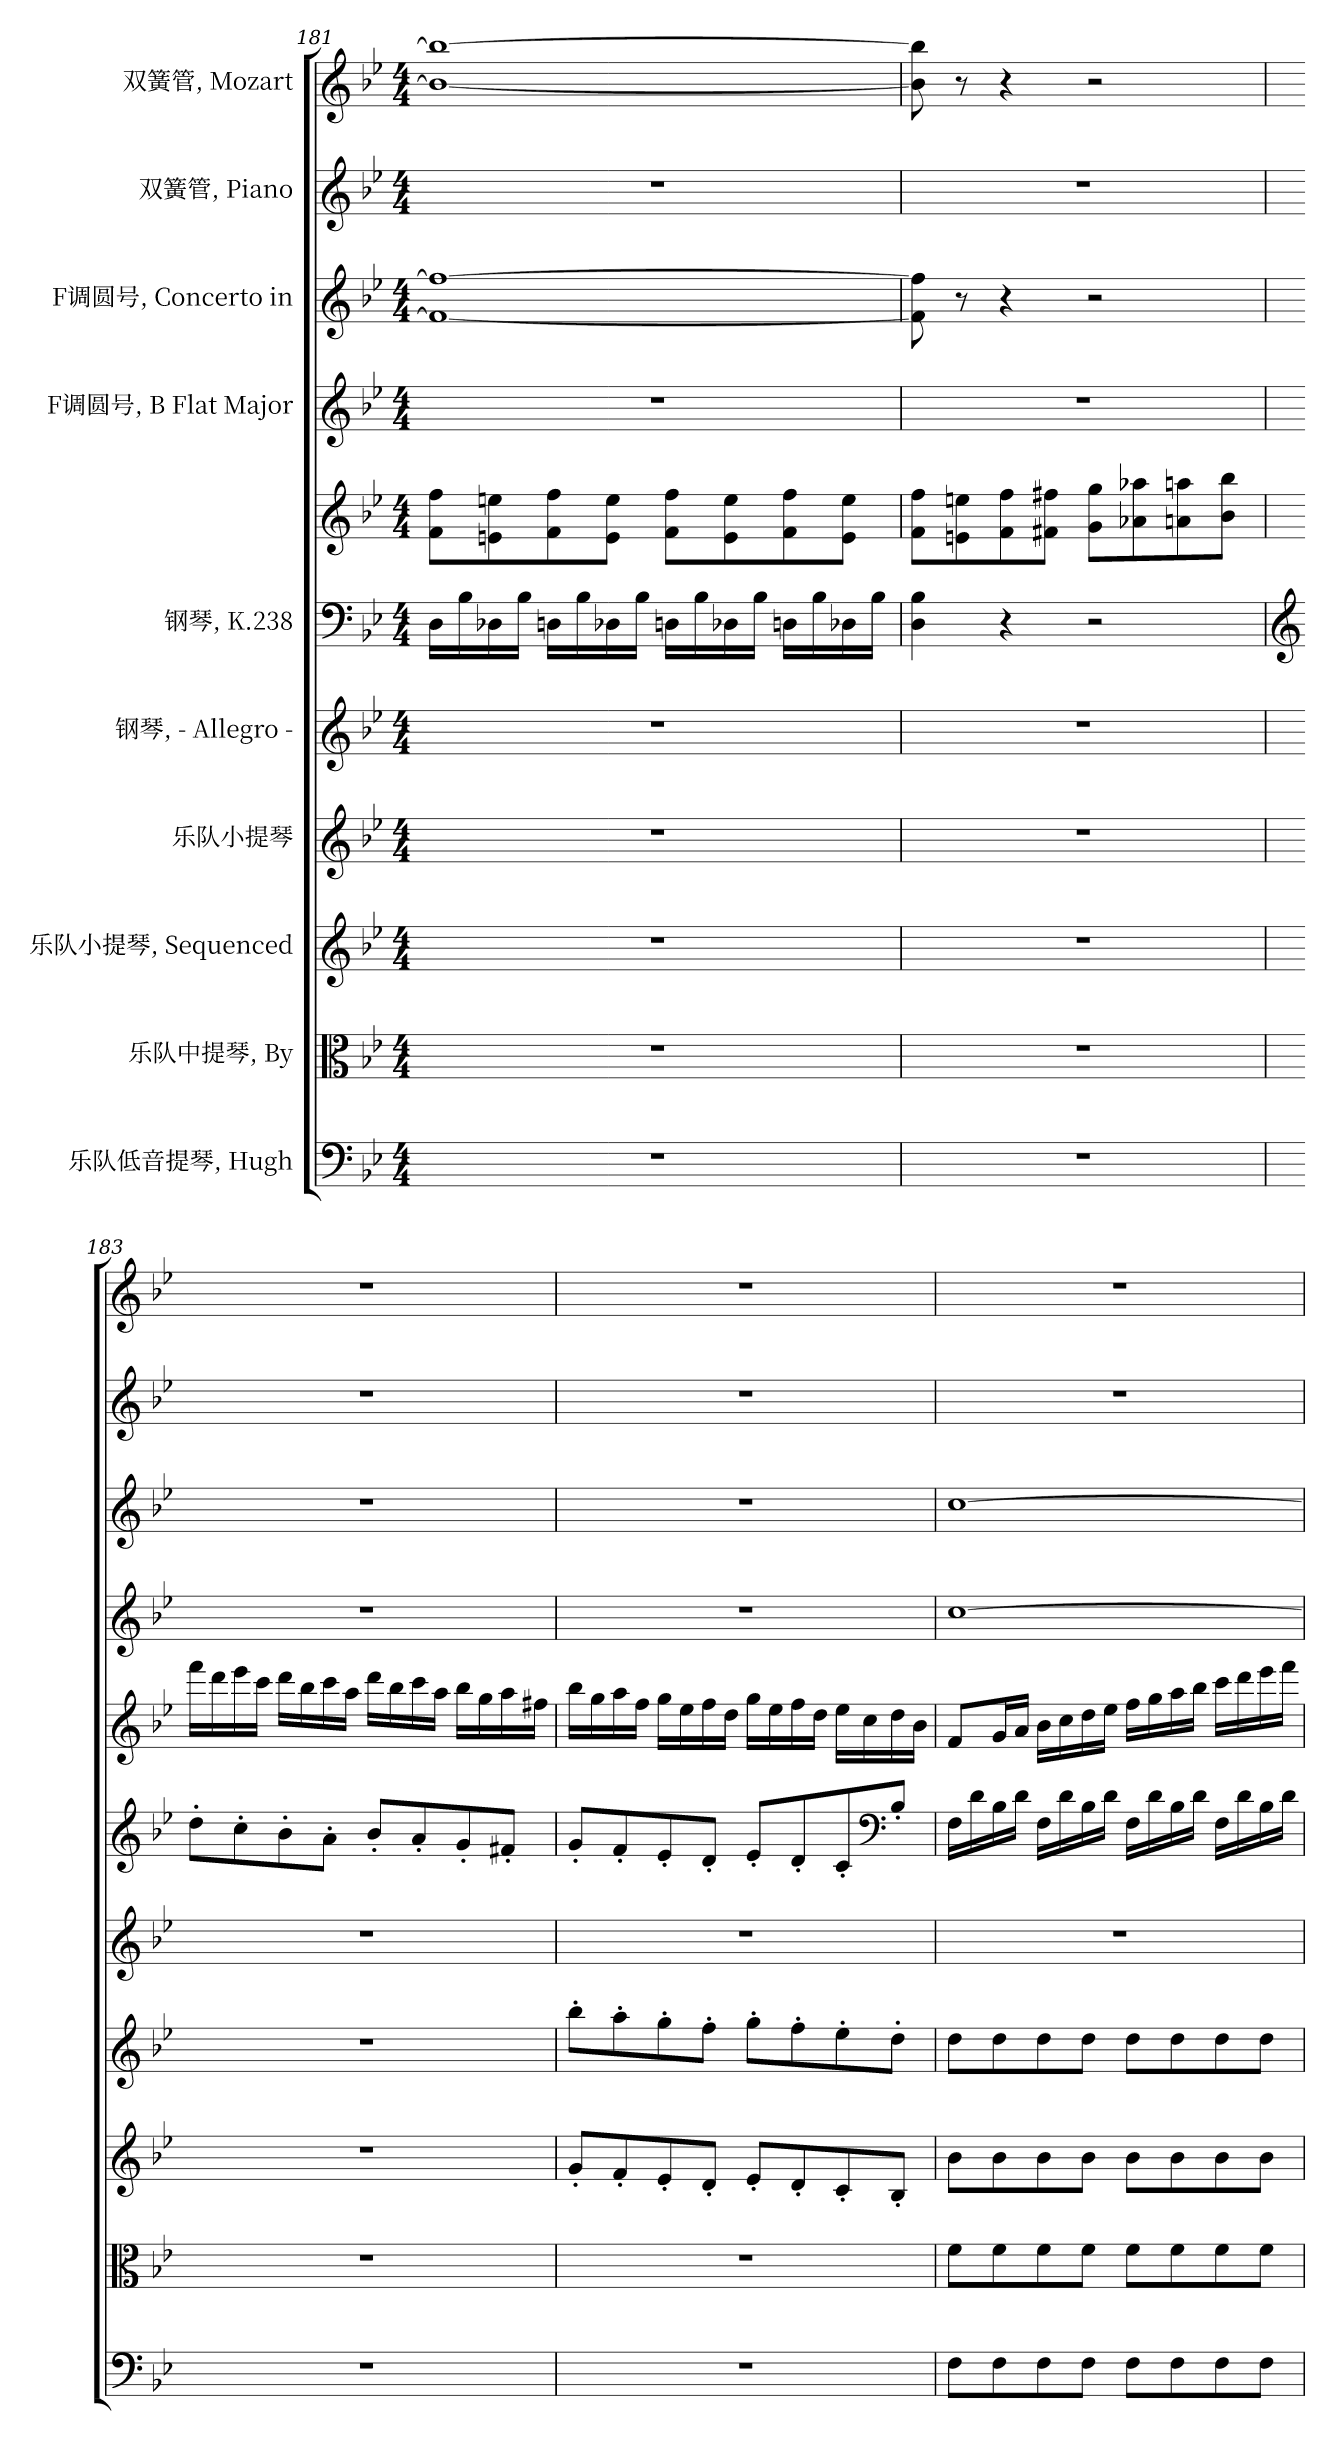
**kern	**kern	**kern	**kern	**kern	**kern	**kern	**kern	**kern	**kern	**kern
*part10	*part9	*part8	*part7	*part6	*part5	*part5	*part4	*part3	*part2	*part1
*staff11	*staff10	*staff9	*staff8	*staff7	*staff6	*staff5	*staff4	*staff3	*staff2	*staff1
*I"乐队低音提琴, Hugh	*I"乐队中提琴,   By	*I"乐队小提琴, Sequenced	*I"乐队小提琴	*I"钢琴,   -  Allegro -	*I"钢琴, K.238	*	*I"F调圆号, B Flat Major	*I"F调圆号, Concerto in	*I"双簧管, Piano	*I"双簧管, Mozart
*clefF4	*clefC3	*clefG2	*clefG2	*clefG2	*clefF4	*clefG2	*clefG2	*clefG2	*clefG2	*clefG2
*ITrd7c12	*	*	*	*	*	*	*ITrd4c7	*ITrd4c7	*	*
*k[b-e-]	*k[b-e-]	*k[b-e-]	*k[b-e-]	*k[b-e-]	*k[b-e-]	*k[b-e-]	*k[b-e-a-]	*k[b-e-a-]	*k[b-e-]	*k[b-e-]
*M4/4	*M4/4	*M4/4	*M4/4	*M4/4	*M4/4	*M4/4	*M4/4	*M4/4	*M4/4	*M4/4
=181	=181	=181	=181	=181	=181	=181	=181	=181	=181	=181
1r	1r	1r	1r	1r	16D\LL	8f\ 8ff\L	1r	1B-_ 1b-_	1r	1b-_ 1bb-_
.	.	.	.	.	16B-\	.	.	.	.	.
.	.	.	.	.	16D-X\	8en\ 8een\	.	.	.	.
.	.	.	.	.	16B-\JJ	.	.	.	.	.
.	.	.	.	.	16Dn\LL	8f\ 8ff\	.	.	.	.
.	.	.	.	.	16B-\	.	.	.	.	.
.	.	.	.	.	16D-X\	8e\ 8ee\J	.	.	.	.
.	.	.	.	.	16B-\JJ	.	.	.	.	.
.	.	.	.	.	16Dn\LL	8f\ 8ff\L	.	.	.	.
.	.	.	.	.	16B-\	.	.	.	.	.
.	.	.	.	.	16D-X\	8e\ 8ee\	.	.	.	.
.	.	.	.	.	16B-\JJ	.	.	.	.	.
.	.	.	.	.	16Dn\LL	8f\ 8ff\	.	.	.	.
.	.	.	.	.	16B-\	.	.	.	.	.
.	.	.	.	.	16D-X\	8e\ 8ee\J	.	.	.	.
.	.	.	.	.	16B-\JJ	.	.	.	.	.
!!LO:PB:g=z
=182	=182	=182	=182	=182	=182	=182	=182	=182	=182	=182
1r	1r	1r	1r	1r	4D\ 4B-\	8f\ 8ff\L	1r	8B-\] 8b-\]	1r	8b-\] 8bb-\]
.	.	.	.	.	.	8en\ 8een\	.	8r	.	8r
.	.	.	.	.	4r	8f\ 8ff\	.	4r	.	4r
.	.	.	.	.	.	8f#X\ 8ff#X\J	.	.	.	.
.	.	.	.	.	2r	8g\ 8gg\L	.	2r	.	2r
.	.	.	.	.	.	8a-X\ 8aa-X\	.	.	.	.
.	.	.	.	.	.	8an\ 8aan\	.	.	.	.
.	.	.	.	.	.	8b-\ 8bb-\J	.	.	.	.
=183	=183	=183	=183	=183	=183	=183	=183	=183	=183	=183
*	*	*	*	*	*clefG2	*	*	*	*	*
1r	1r	1r	1r	1r	8dd'\L	16fff\LL	1r	1r	1r	1r
.	.	.	.	.	.	16ddd\	.	.	.	.
.	.	.	.	.	8cc'\	16eee-\	.	.	.	.
.	.	.	.	.	.	16ccc\JJ	.	.	.	.
.	.	.	.	.	8b-'\	16ddd\LL	.	.	.	.
.	.	.	.	.	.	16bb-\	.	.	.	.
.	.	.	.	.	8a'\J	16ccc\	.	.	.	.
.	.	.	.	.	.	16aa\JJ	.	.	.	.
.	.	.	.	.	8b-'/L	16ddd\LL	.	.	.	.
.	.	.	.	.	.	16bb-\	.	.	.	.
.	.	.	.	.	8a'/	16ccc\	.	.	.	.
.	.	.	.	.	.	16aa\JJ	.	.	.	.
.	.	.	.	.	8g'/	16bb-\LL	.	.	.	.
.	.	.	.	.	.	16gg\	.	.	.	.
.	.	.	.	.	8f#X'/J	16aa\	.	.	.	.
.	.	.	.	.	.	16ff#X\JJ	.	.	.	.
!!LO:PB:g=z
=184	=184	=184	=184	=184	=184	=184	=184	=184	=184	=184
1r	1r	8g'/L	8bb-'\L	1r	8g'/L	16bb-\LL	1r	1r	1r	1r
.	.	.	.	.	.	16gg\	.	.	.	.
.	.	8f'/	8aa'\	.	8f'/	16aa\	.	.	.	.
.	.	.	.	.	.	16ff\JJ	.	.	.	.
.	.	8e-'/	8gg'\	.	8e-'/	16gg\LL	.	.	.	.
.	.	.	.	.	.	16ee-\	.	.	.	.
.	.	8d'/J	8ff'\J	.	8d'/J	16ff\	.	.	.	.
.	.	.	.	.	.	16dd\JJ	.	.	.	.
.	.	8e-'/L	8gg'\L	.	8e-'/L	16gg\LL	.	.	.	.
.	.	.	.	.	.	16ee-\	.	.	.	.
.	.	8d'/	8ff'\	.	8d'/	16ff\	.	.	.	.
.	.	.	.	.	.	16dd\JJ	.	.	.	.
.	.	8c'/	8ee-'\	.	8c'/	16ee-\LL	.	.	.	.
.	.	.	.	.	.	16cc\	.	.	.	.
*	*	*	*	*	*clefF4	*	*	*	*	*
.	.	8B-'/J	8dd'\J	.	8B-'/J	16dd\	.	.	.	.
.	.	.	.	.	.	16b-\JJ	.	.	.	.
=185	=185	=185	=185	=185	=185	=185	=185	=185	=185	=185
8FF\L	8f\L	8b-\L	8dd\L	1r	16F\LL	8f/L	[1f	[1f	1r	1r
.	.	.	.	.	16d\	.	.	.	.	.
8FF\	8f\	8b-\	8dd\	.	16B-\	16g/L	.	.	.	.
.	.	.	.	.	16d\JJ	16a/JJ	.	.	.	.
8FF\	8f\	8b-\	8dd\	.	16F\LL	16b-\LL	.	.	.	.
.	.	.	.	.	16d\	16cc\	.	.	.	.
8FF\J	8f\J	8b-\J	8dd\J	.	16B-\	16dd\	.	.	.	.
.	.	.	.	.	16d\JJ	16ee-\JJ	.	.	.	.
8FF\L	8f\L	8b-\L	8dd\L	.	16F\LL	16ff\LL	.	.	.	.
.	.	.	.	.	16d\	16gg\	.	.	.	.
8FF\	8f\	8b-\	8dd\	.	16B-\	16aa\	.	.	.	.
.	.	.	.	.	16d\JJ	16bb-\JJ	.	.	.	.
8FF\	8f\	8b-\	8dd\	.	16F\LL	16ccc\LL	.	.	.	.
.	.	.	.	.	16d\	16ddd\	.	.	.	.
8FF\J	8f\J	8b-\J	8dd\J	.	16B-\	16eee-\	.	.	.	.
.	.	.	.	.	16d\JJ	16fff\JJ	.	.	.	.
=	=	=	=	=	=	=	=	=	=	=
*-	*-	*-	*-	*-	*-	*-	*-	*-	*-	*-
